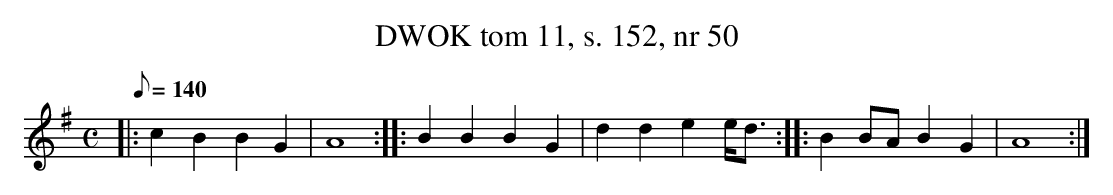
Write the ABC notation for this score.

X:1
T: DWOK tom 11, s. 152, nr 50
L:1/8
M:C
K:G
Q:1/8=140
|:c2B2B2G2|A8:||:B2B2B2G2|d2d2e2e/d3/2:||:B2BAB2G2|A8:|
